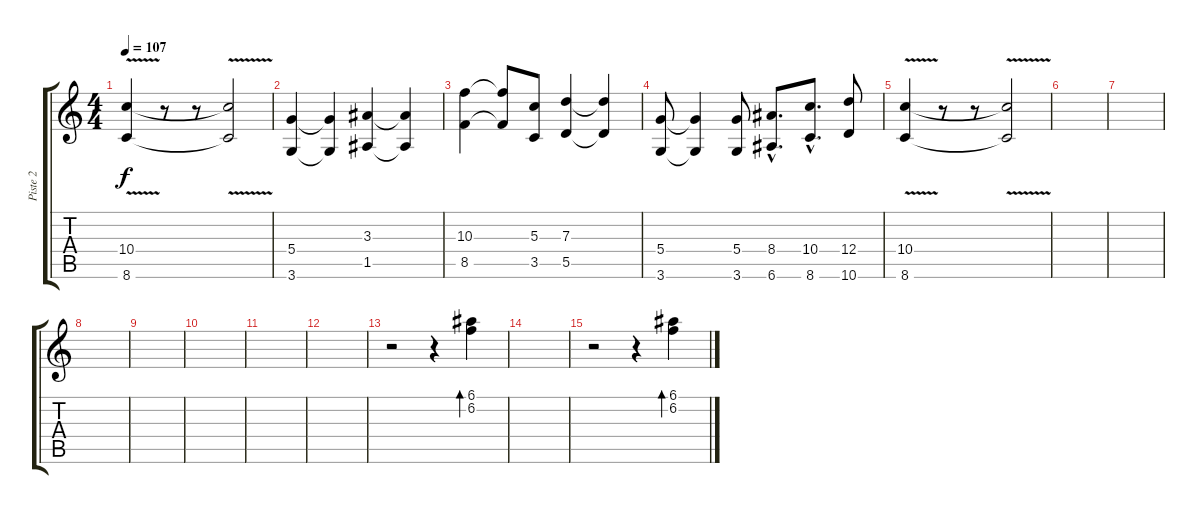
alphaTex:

\track ("Piste 2" "Piste 2") {instrument electricguitarclean}
\staff {score tabs}
\tuning (E4 B3 G3 D3 A2 E2) {hide}
\ts (4 4)
\tempo 107
\clef g2
\ks c
(10.4{v} 8.6{v}).4{dy f} r.8 r.8 (10.4{t} 8.6{t}).2 |
(5.4 3.6).4 (5.4{t} 3.6{t}).4 (3.3 1.5).4 (3.3{t} 1.5{t}).4 |
(10.3 8.5).4 (10.3{t} 8.5{t}).8 (5.3 3.5).8 (7.3 5.5).4 (7.3{t} 5.5{t}).4 |
(5.4 3.6).8 (5.4{t} 3.6{t}).4 (5.4 3.6).8 (8.4{hac} 6.6{hac}).8{d} (10.4{hac} 8.6{hac}).8{d} (12.4 10.6).8 |
(10.4{v} 8.6{v}).4 r.8 r.8 (10.4{t} 8.6{t}).2 |
|
|
|
|
|
|
|
r.2 r.4 (6.1 6.2).4{bd 480} |
|
r.2 r.4 (6.1 6.2).4{bd 480}
